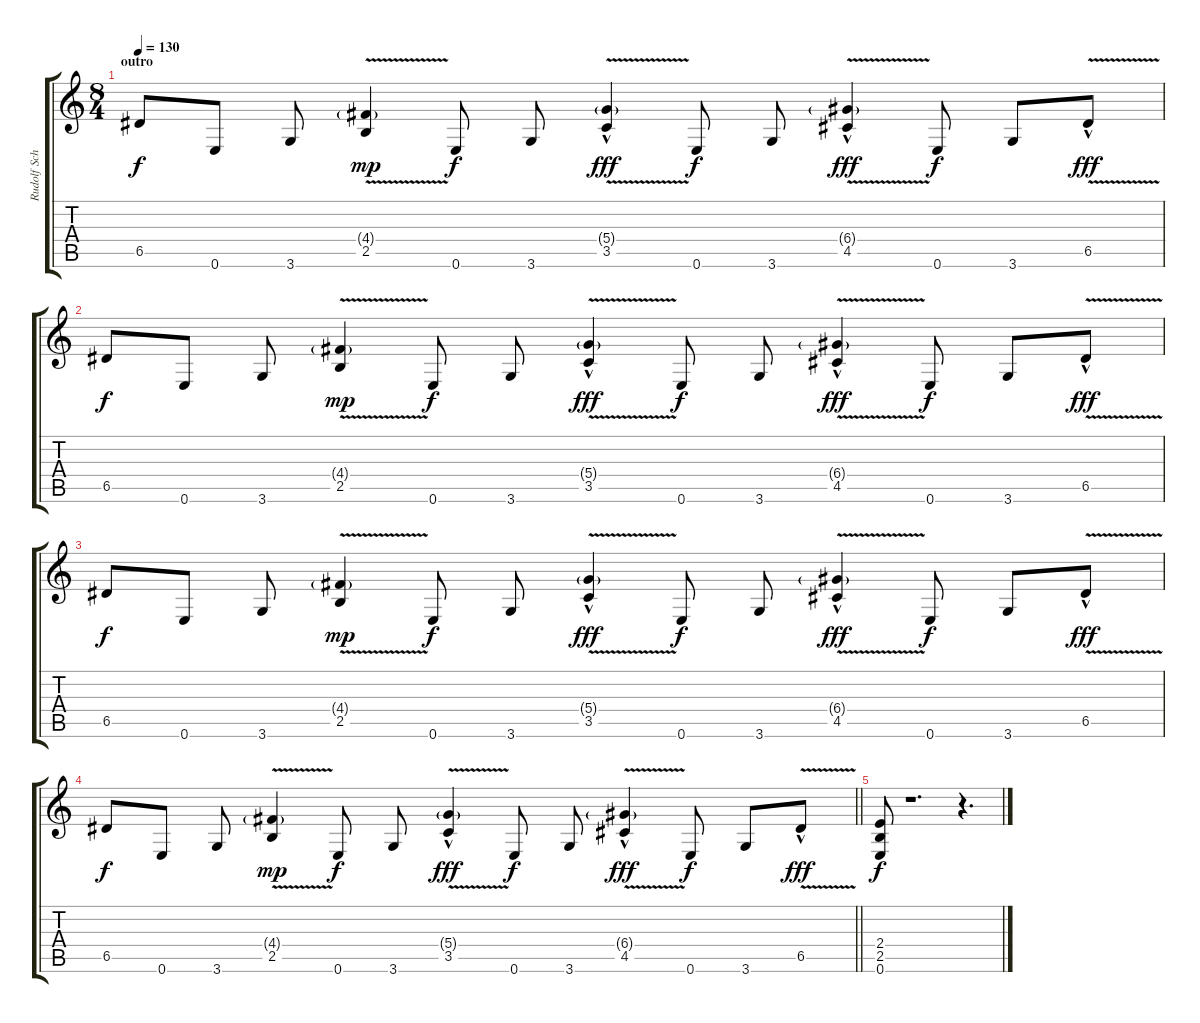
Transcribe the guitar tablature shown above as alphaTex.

\track ("Rudolf Schenker" "Rudolf Sch") {instrument distortionguitar}
\staff {score tabs}
\tuning (E4 B3 G3 D3 A2 E2) {hide}
\ts (8 4)
\section ("" "outro")
\tempo 130
\clef g2
\ks c
6.5.8{dy f} 0.6.8 3.6.8 (4.4{g} 2.5{v}).4{dy mp} 0.6.8{dy f} 3.6.8 (5.4{g} 3.5{v hac}).4{dy fff} 0.6.8{dy f} 3.6.8 (6.4{g} 4.5{v hac}).4{dy fff} 0.6.8{dy f} 3.6.8 6.5{v hac}.8{dy fff} |
6.5.8{dy f} 0.6.8 3.6.8 (4.4{g} 2.5{v}).4{dy mp} 0.6.8{dy f} 3.6.8 (5.4{g} 3.5{v hac}).4{dy fff} 0.6.8{dy f} 3.6.8 (6.4{g} 4.5{v hac}).4{dy fff} 0.6.8{dy f} 3.6.8 6.5{v hac}.8{dy fff} |
6.5.8{dy f} 0.6.8 3.6.8 (4.4{g} 2.5{v}).4{dy mp} 0.6.8{dy f} 3.6.8 (5.4{g} 3.5{v hac}).4{dy fff} 0.6.8{dy f} 3.6.8 (6.4{g} 4.5{v hac}).4{dy fff} 0.6.8{dy f} 3.6.8 6.5{v hac}.8{dy fff} |
\barLineRight lightlight
6.5.8{dy f} 0.6.8 3.6.8 (4.4{g} 2.5{v}).4{dy mp} 0.6.8{dy f} 3.6.8 (5.4{g} 3.5{v hac}).4{dy fff} 0.6.8{dy f} 3.6.8 (6.4{g} 4.5{v hac}).4{dy fff} 0.6.8{dy f} 3.6.8 6.5{v hac}.8{dy fff} |
(2.4 2.5 0.6).8{dy f} r.1{d} r.4{d}
